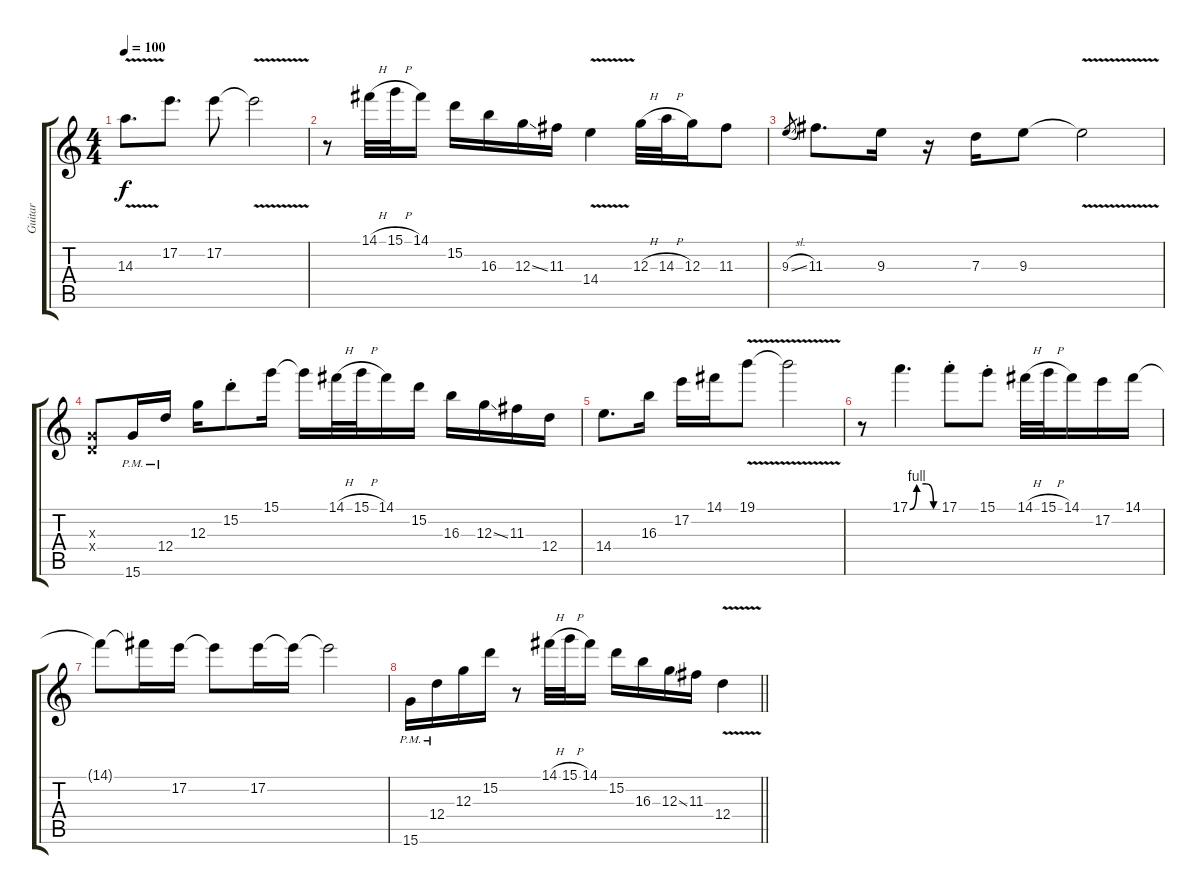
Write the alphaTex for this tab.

\track ("Guitar" "Guitar") {instrument acousticguitarsteel}
\staff {score tabs}
\tuning (E4 B3 G3 D3 A2 E2) {hide}
\ts (4 4)
\tempo 100
\clef g2
\ks c
14.3{v}.8{d dy f} 17.2.8{d} 17.2.8 17.2{v t}.2 |
r.8 14.1{h}.32 15.1{h}.32 14.1.16 15.2.16 16.3.16 12.3{ss}.16 11.3.16 14.4{v}.4 12.3{h}.32 14.3{h}.32 12.3.16 11.3.8 |
9.3{sl}.8{gr} 11.3.8{d} 9.3.16 r.16 7.3.16 9.3.8 9.3{v t}.2 |
(0.3{x} 0.4{x}).8 15.6{pm}.16 12.4{pm}.16 12.3.16 15.2{st}.8 15.1.16 15.1{t}.16 14.1{h}.32 15.1{h}.32 14.1.16 15.2.16 16.3.16 12.3{ss}.16 11.3.16 12.4.16 |
14.4.8{d} 16.3.16 17.2.16 14.1.16 19.1{v}.8 19.1{t}.2 |
r.8 17.1{be (custom 0 0 15 4 35 4 51 0 60 0)}.4{d} 17.1{st}.8 15.1{st}.8 14.1{h}.32 15.1{h}.32 14.1.16 17.2.16 14.1.16 |
14.1{t}.8 14.1{t}.16 17.2.16 17.2{t}.8 17.2.16 17.2{t}.16 17.2{t}.2 |
\barLineRight lightlight
15.6{pm}.16 12.4{pm}.16 12.3.16 15.2.16 r.8 14.1{h}.32 15.1{h}.32 14.1.16 15.2.16 16.3.16 12.3{ss}.16 11.3.16 12.4{v}.4
